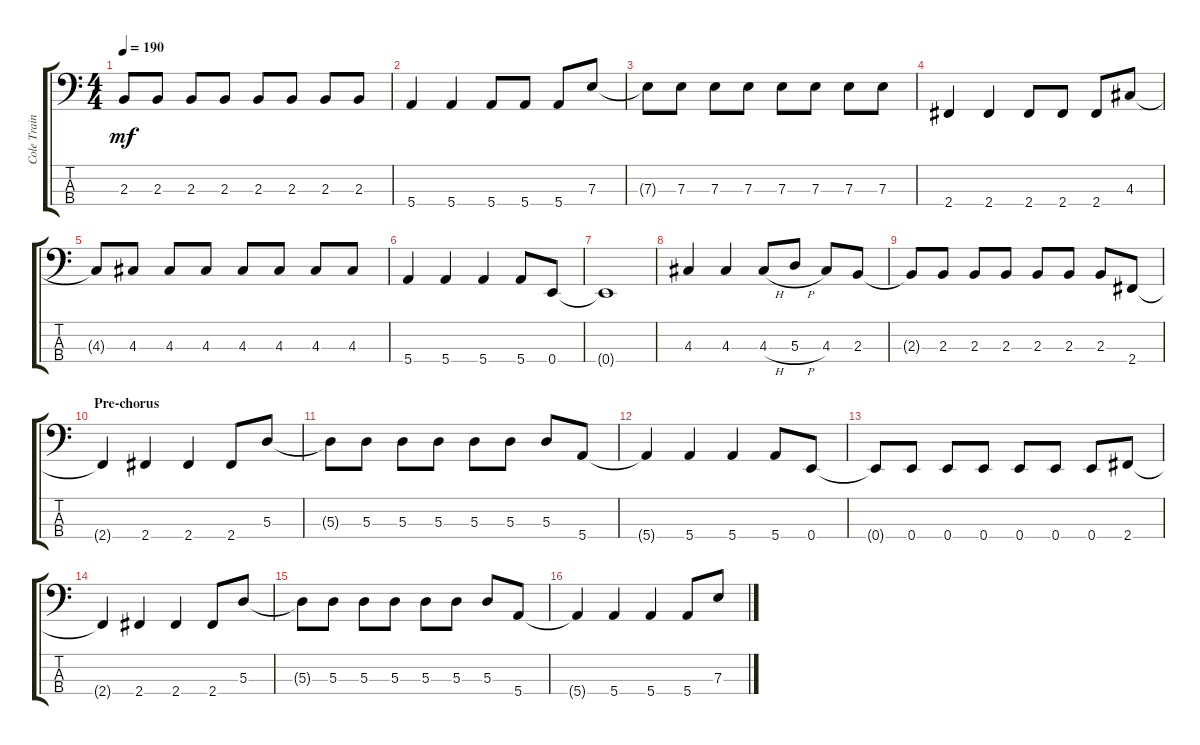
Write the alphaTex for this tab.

\track ("Cole Train" "Cole Train") {instrument electricbassfinger}
\staff {score tabs}
\tuning (G2 D2 A1 E1) {hide}
\ts (4 4)
\tempo 190
\clef f4
\ks c
2.3{t}.8{dy mf} 2.3.8 2.3.8 2.3.8 2.3.8 2.3.8 2.3.8 2.3.8 |
5.4.4 5.4.4 5.4.8 5.4.8 5.4.8 7.3.8 |
7.3{t}.8 7.3.8 7.3.8 7.3.8 7.3.8 7.3.8 7.3.8 7.3.8 |
2.4.4 2.4.4 2.4.8 2.4.8 2.4.8 4.3.8 |
4.3{t}.8 4.3.8 4.3.8 4.3.8 4.3.8 4.3.8 4.3.8 4.3.8 |
5.4.4 5.4.4 5.4.4 5.4.8 0.4.8 |
0.4{t}.1 |
4.3.4 4.3.4 4.3{h}.8 5.3{h}.8 4.3.8 2.3.8 |
2.3{t}.8 2.3.8 2.3.8 2.3.8 2.3.8 2.3.8 2.3.8 2.4.8 |
\section ("" "Pre-chorus")
2.4{t}.4 2.4.4 2.4.4 2.4.8 5.3.8 |
5.3{t}.8 5.3.8 5.3.8 5.3.8 5.3.8 5.3.8 5.3.8 5.4.8 |
5.4{t}.4 5.4.4 5.4.4 5.4.8 0.4.8 |
0.4{t}.8 0.4.8 0.4.8 0.4.8 0.4.8 0.4.8 0.4.8 2.4.8 |
2.4{t}.4 2.4.4 2.4.4 2.4.8 5.3.8 |
5.3{t}.8 5.3.8 5.3.8 5.3.8 5.3.8 5.3.8 5.3.8 5.4.8 |
5.4{t}.4 5.4.4 5.4.4 5.4.8 7.3.8
